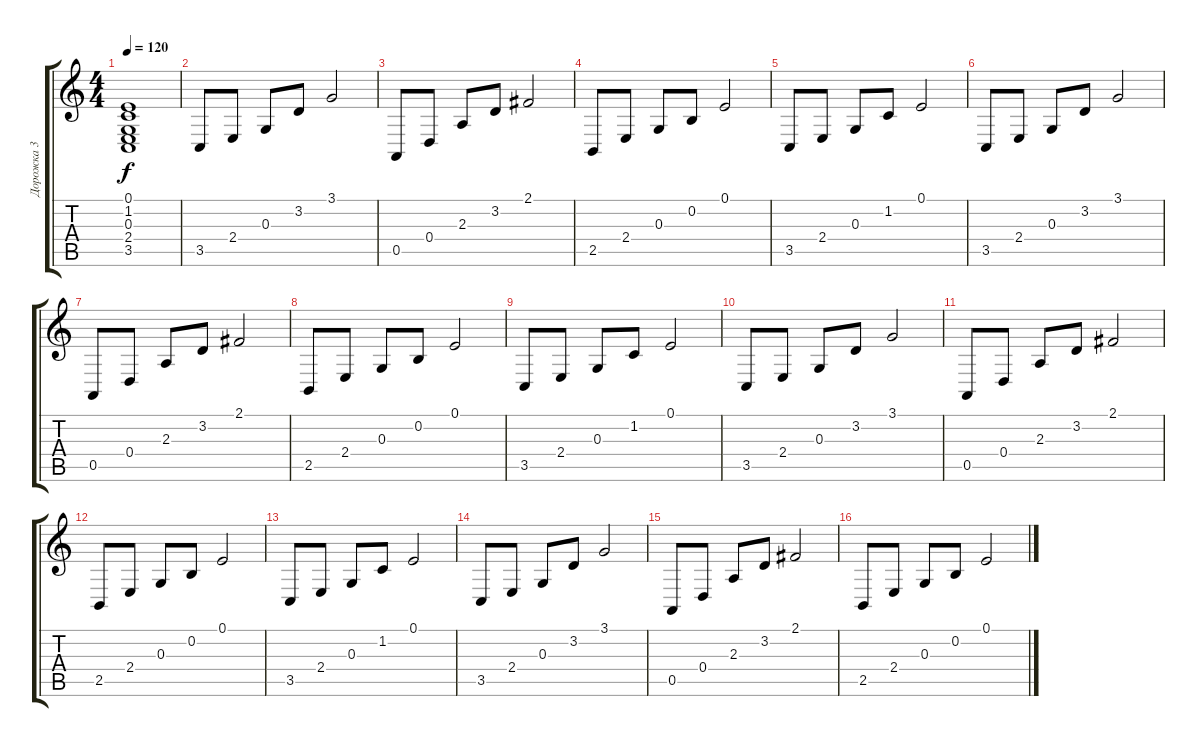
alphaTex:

\track ("Дорожка 3" "Дорожка 3") {instrument lead1square}
\staff {score tabs}
\tuning (E4 B3 G3 D3 A2 E2) {hide}
\ts (4 4)
\tempo 120
\clef g2
\ks c
(0.1 1.2 0.3 2.4 3.5).1{dy f} |
3.5.8 2.4.8 0.3.8 3.2.8 3.1.2 |
0.5.8 0.4.8 2.3.8 3.2.8 2.1.2 |
2.5.8 2.4.8 0.3.8 0.2.8 0.1.2 |
3.5.8 2.4.8 0.3.8 1.2.8 0.1.2 |
3.5.8 2.4.8 0.3.8 3.2.8 3.1.2 |
0.5.8 0.4.8 2.3.8 3.2.8 2.1.2 |
2.5.8 2.4.8 0.3.8 0.2.8 0.1.2 |
3.5.8 2.4.8 0.3.8 1.2.8 0.1.2 |
3.5.8 2.4.8 0.3.8 3.2.8 3.1.2 |
0.5.8 0.4.8 2.3.8 3.2.8 2.1.2 |
2.5.8 2.4.8 0.3.8 0.2.8 0.1.2 |
3.5.8 2.4.8 0.3.8 1.2.8 0.1.2 |
3.5.8 2.4.8 0.3.8 3.2.8 3.1.2 |
0.5.8 0.4.8 2.3.8 3.2.8 2.1.2 |
2.5.8 2.4.8 0.3.8 0.2.8 0.1.2
